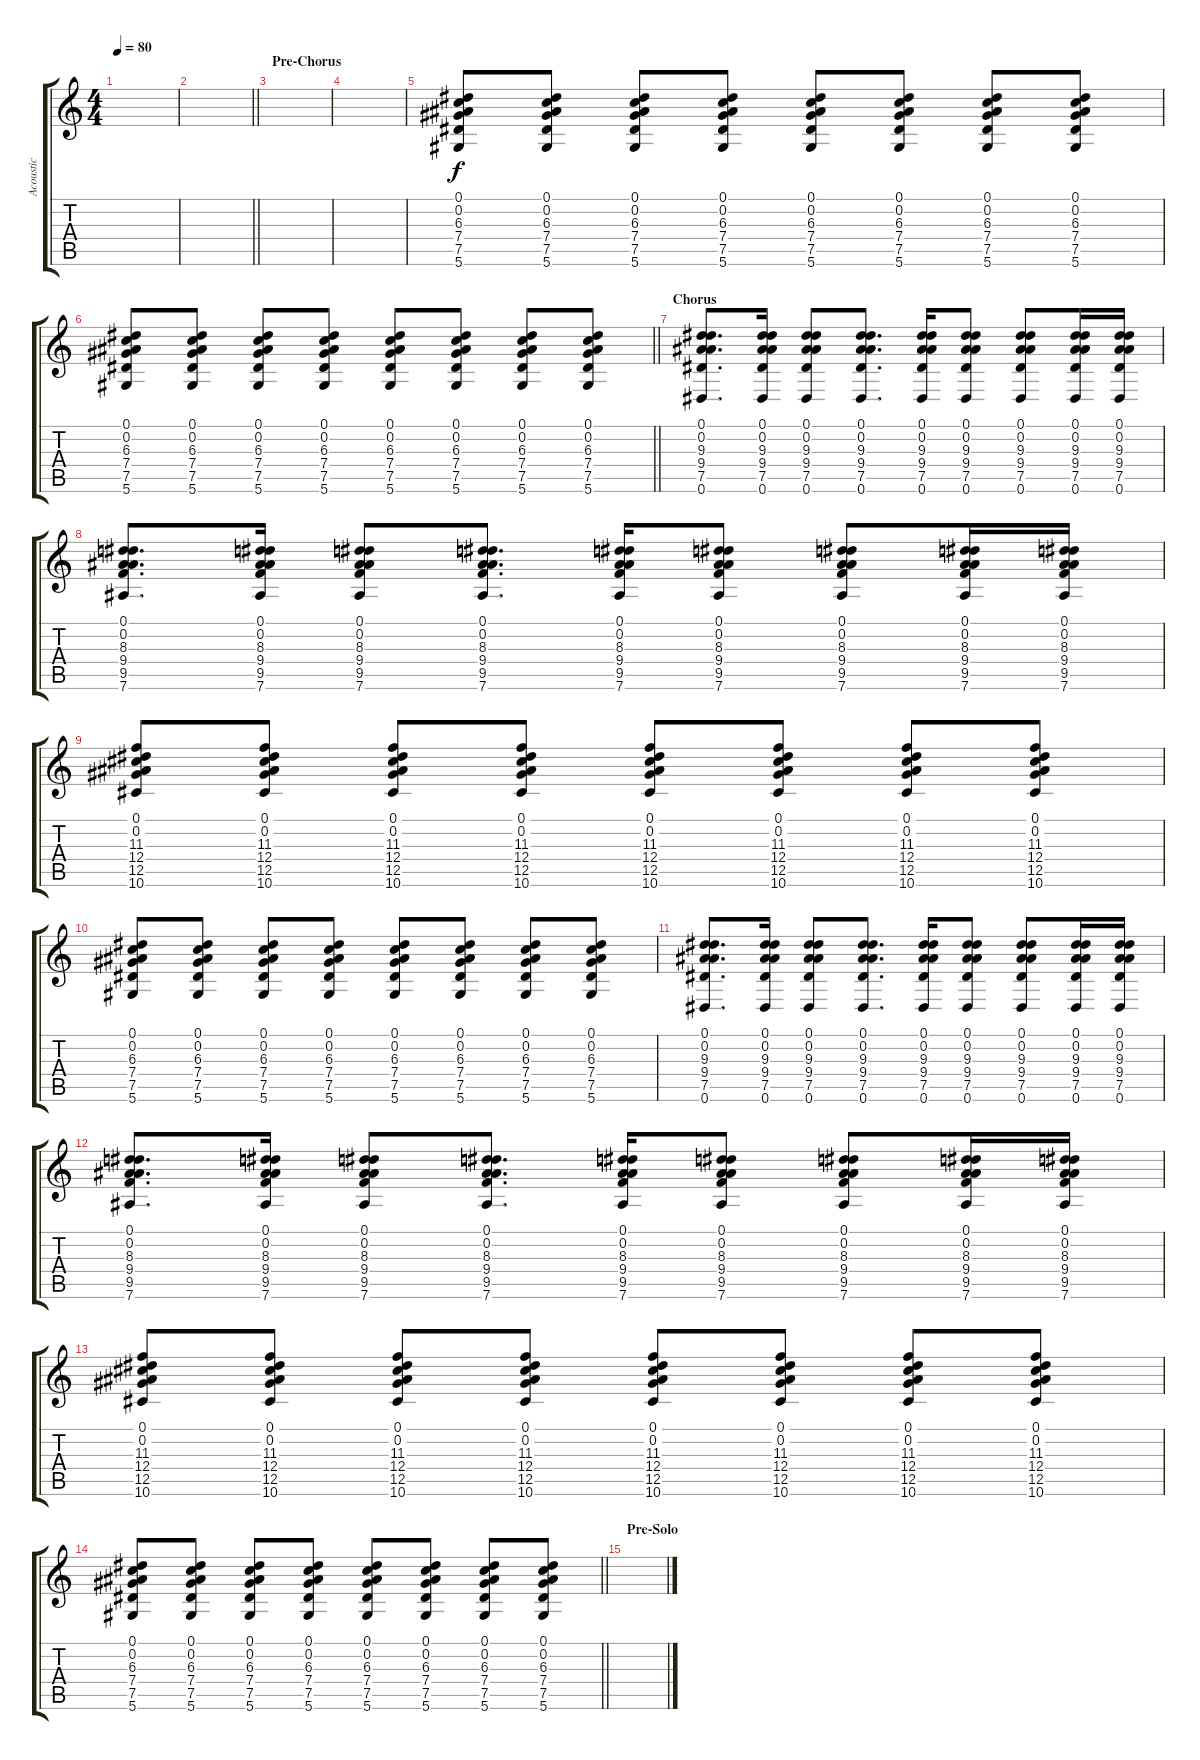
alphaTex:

\track ("Acoustic" "Acoustic") {instrument acousticguitarsteel}
\staff {score tabs}
\tuning (Eb4 Bb3 Gb3 Db3 Ab2 Eb2) {hide}
\ts (4 4)
\tempo 80
\clef g2
\ks c
|
\barLineRight lightlight
|
\section ("" "Pre-Chorus")
|
|
(0.1 0.2 6.3 7.4 7.5 5.6).8 (0.1 0.2 6.3 7.4 7.5 5.6).8 (0.1 0.2 6.3 7.4 7.5 5.6).8 (0.1 0.2 6.3 7.4 7.5 5.6).8 (0.1 0.2 6.3 7.4 7.5 5.6).8 (0.1 0.2 6.3 7.4 7.5 5.6).8 (0.1 0.2 6.3 7.4 7.5 5.6).8 (0.1 0.2 6.3 7.4 7.5 5.6).8 |
\barLineRight lightlight
(0.1 0.2 6.3 7.4 7.5 5.6).8 (0.1 0.2 6.3 7.4 7.5 5.6).8 (0.1 0.2 6.3 7.4 7.5 5.6).8 (0.1 0.2 6.3 7.4 7.5 5.6).8 (0.1 0.2 6.3 7.4 7.5 5.6).8 (0.1 0.2 6.3 7.4 7.5 5.6).8 (0.1 0.2 6.3 7.4 7.5 5.6).8 (0.1 0.2 6.3 7.4 7.5 5.6).8 |
\section ("" "Chorus")
(0.1 0.2 9.3 9.4 7.5 0.6).8{d} (0.1 0.2 9.3 9.4 7.5 0.6).16 (0.1 0.2 9.3 9.4 7.5 0.6).8 (0.1 0.2 9.3 9.4 7.5 0.6).8{d} (0.1 0.2 9.3 9.4 7.5 0.6).16 (0.1 0.2 9.3 9.4 7.5 0.6).8 (0.1 0.2 9.3 9.4 7.5 0.6).8 (0.1 0.2 9.3 9.4 7.5 0.6).16 (0.1 0.2 9.3 9.4 7.5 0.6).16 |
(0.1 0.2 8.3 9.4 9.5 7.6).8{d} (0.1 0.2 8.3 9.4 9.5 7.6).16 (0.1 0.2 8.3 9.4 9.5 7.6).8 (0.1 0.2 8.3 9.4 9.5 7.6).8{d} (0.1 0.2 8.3 9.4 9.5 7.6).16 (0.1 0.2 8.3 9.4 9.5 7.6).8 (0.1 0.2 8.3 9.4 9.5 7.6).8 (0.1 0.2 8.3 9.4 9.5 7.6).16 (0.1 0.2 8.3 9.4 9.5 7.6).16 |
(0.1 0.2 11.3 12.4 12.5 10.6).8 (0.1 0.2 11.3 12.4 12.5 10.6).8 (0.1 0.2 11.3 12.4 12.5 10.6).8 (0.1 0.2 11.3 12.4 12.5 10.6).8 (0.1 0.2 11.3 12.4 12.5 10.6).8 (0.1 0.2 11.3 12.4 12.5 10.6).8 (0.1 0.2 11.3 12.4 12.5 10.6).8 (0.1 0.2 11.3 12.4 12.5 10.6).8 |
(0.1 0.2 6.3 7.4 7.5 5.6).8 (0.1 0.2 6.3 7.4 7.5 5.6).8 (0.1 0.2 6.3 7.4 7.5 5.6).8 (0.1 0.2 6.3 7.4 7.5 5.6).8 (0.1 0.2 6.3 7.4 7.5 5.6).8 (0.1 0.2 6.3 7.4 7.5 5.6).8 (0.1 0.2 6.3 7.4 7.5 5.6).8 (0.1 0.2 6.3 7.4 7.5 5.6).8 |
(0.1 0.2 9.3 9.4 7.5 0.6).8{d} (0.1 0.2 9.3 9.4 7.5 0.6).16 (0.1 0.2 9.3 9.4 7.5 0.6).8 (0.1 0.2 9.3 9.4 7.5 0.6).8{d} (0.1 0.2 9.3 9.4 7.5 0.6).16 (0.1 0.2 9.3 9.4 7.5 0.6).8 (0.1 0.2 9.3 9.4 7.5 0.6).8 (0.1 0.2 9.3 9.4 7.5 0.6).16 (0.1 0.2 9.3 9.4 7.5 0.6).16 |
(0.1 0.2 8.3 9.4 9.5 7.6).8{d} (0.1 0.2 8.3 9.4 9.5 7.6).16 (0.1 0.2 8.3 9.4 9.5 7.6).8 (0.1 0.2 8.3 9.4 9.5 7.6).8{d} (0.1 0.2 8.3 9.4 9.5 7.6).16 (0.1 0.2 8.3 9.4 9.5 7.6).8 (0.1 0.2 8.3 9.4 9.5 7.6).8 (0.1 0.2 8.3 9.4 9.5 7.6).16 (0.1 0.2 8.3 9.4 9.5 7.6).16 |
(0.1 0.2 11.3 12.4 12.5 10.6).8 (0.1 0.2 11.3 12.4 12.5 10.6).8 (0.1 0.2 11.3 12.4 12.5 10.6).8 (0.1 0.2 11.3 12.4 12.5 10.6).8 (0.1 0.2 11.3 12.4 12.5 10.6).8 (0.1 0.2 11.3 12.4 12.5 10.6).8 (0.1 0.2 11.3 12.4 12.5 10.6).8 (0.1 0.2 11.3 12.4 12.5 10.6).8 |
\barLineRight lightlight
(0.1 0.2 6.3 7.4 7.5 5.6).8 (0.1 0.2 6.3 7.4 7.5 5.6).8 (0.1 0.2 6.3 7.4 7.5 5.6).8 (0.1 0.2 6.3 7.4 7.5 5.6).8 (0.1 0.2 6.3 7.4 7.5 5.6).8 (0.1 0.2 6.3 7.4 7.5 5.6).8 (0.1 0.2 6.3 7.4 7.5 5.6).8 (0.1 0.2 6.3 7.4 7.5 5.6).8 |
\section ("" "Pre-Solo")
